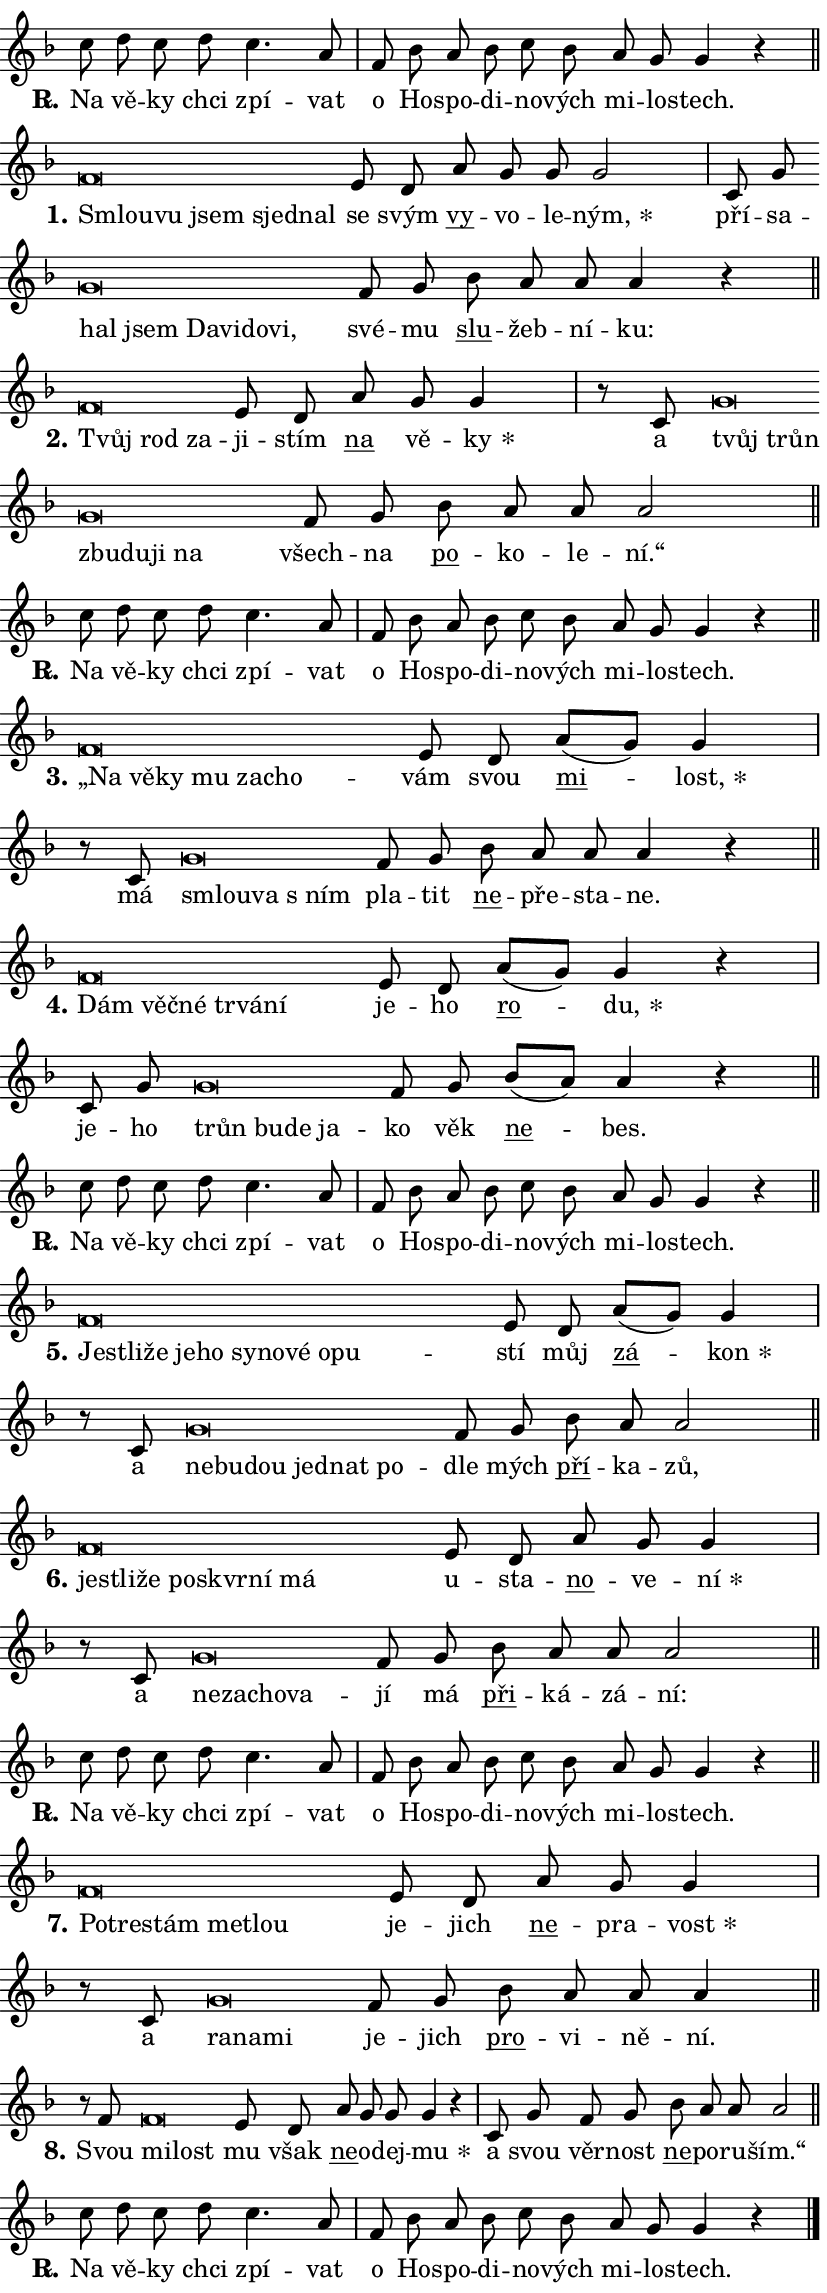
\version "2.24.0"
\header { tagline = "" }
\paper {
  indent = 0\cm
  top-margin = 0\cm
  right-margin = 0.13\cm % to fit lyric hyphens
  bottom-margin = 0\cm
  left-margin = 0\cm
  paper-width = 14\cm
  page-breaking = #ly:one-page-breaking
  system-system-spacing.basic-distance = #11
  score-system-spacing.basic-distance = #11
  ragged-last = ##f
}


%% Author: Thomas Morley
%% https://lists.gnu.org/archive/html/lilypond-user/2020-05/msg00002.html
#(define (line-position grob)
"Returns position of @var[grob} in current system:
   @code{'start}, if at first time-step
   @code{'end}, if at last time-step
   @code{'middle} otherwise
"
  (let* ((col (ly:item-get-column grob))
         (ln (ly:grob-object col 'left-neighbor))
         (rn (ly:grob-object col 'right-neighbor))
         (col-to-check-left (if (ly:grob? ln) ln col))
         (col-to-check-right (if (ly:grob? rn) rn col))
         (break-dir-left
           (and
             (ly:grob-property col-to-check-left 'non-musical #f)
             (ly:item-break-dir col-to-check-left)))
         (break-dir-right
           (and
             (ly:grob-property col-to-check-right 'non-musical #f)
             (ly:item-break-dir col-to-check-right))))
        (cond ((eqv? 1 break-dir-left) 'start)
              ((eqv? -1 break-dir-right) 'end)
              (else 'middle))))

#(define (tranparent-at-line-position vctor)
  (lambda (grob)
  "Relying on @code{line-position} select the relevant enry from @var{vctor}.
Used to determine transparency,"
    (case (line-position grob)
      ((end) (not (vector-ref vctor 0)))
      ((middle) (not (vector-ref vctor 1)))
      ((start) (not (vector-ref vctor 2))))))

noteHeadBreakVisibility =
#(define-music-function (break-visibility)(vector?)
"Makes @code{NoteHead}s transparent relying on @var{break-visibility}"
#{
  \override NoteHead.transparent =
    #(tranparent-at-line-position break-visibility)
#})

#(define delete-ledgers-for-transparent-note-heads
  (lambda (grob)
    "Reads whether a @code{NoteHead} is transparent.
If so this @code{NoteHead} is removed from @code{'note-heads} from
@var{grob}, which is supposed to be @code{LedgerLineSpanner}.
As a result ledgers are not printed for this @code{NoteHead}"
    (let* ((nhds-array (ly:grob-object grob 'note-heads))
           (nhds-list
             (if (ly:grob-array? nhds-array)
                 (ly:grob-array->list nhds-array)
                 '()))
           ;; Relies on the transparent-property being done before
           ;; Staff.LedgerLineSpanner.after-line-breaking is executed.
           ;; This is fragile ...
           (to-keep
             (remove
               (lambda (nhd)
                 (ly:grob-property nhd 'transparent #f))
               nhds-list)))
      ;; TODO find a better method to iterate over grob-arrays, similiar
      ;; to filter/remove etc for lists
      ;; For now rebuilt from scratch
      (set! (ly:grob-object grob 'note-heads)  '())
      (for-each
        (lambda (nhd)
          (ly:pointer-group-interface::add-grob grob 'note-heads nhd))
        to-keep))))

squashNotes = {
  \override NoteHead.X-extent = #'(-0.2 . 0.2)
  \override NoteHead.Y-extent = #'(-0.75 . 0)
  \override NoteHead.stencil =
    #(lambda (grob)
       (let ((pos (ly:grob-property grob 'staff-position)))
         (begin
           (if (< pos -7) (display "ERROR: Lower brevis then expected\n") (display ""))
           (if (<= pos -6) ly:text-interface::print ly:note-head::print))))
}
unSquashNotes = {
  \revert NoteHead.X-extent
  \revert NoteHead.Y-extent
  \revert NoteHead.stencil
}

hideNotes = \noteHeadBreakVisibility #begin-of-line-visible
unHideNotes = \noteHeadBreakVisibility #all-visible

% work-around for resetting accidentals
% https://lilypond.org/doc/v2.23/Documentation/notation/displaying-rhythms#unmetered-music
cadenzaMeasure = {
  \cadenzaOff
  \partial 1024 s1024
  \cadenzaOn
}

#(define-markup-command (accent layout props text) (markup?)
  "Underline accented syllable"
  (interpret-markup layout props
    #{\markup \override #'(offset . 4.3) \underline { #text }#}))

responsum = \markup \concat {
  "R" \hspace #-1.05 \path #0.1 #'((moveto 0 0.07) (lineto 0.9 0.8)) \hspace #0.05 "."
}

spaceSize = #0.6828661417322834 % exact space size for TeX Gyre Schola

\layout {
  \context {
    \Staff
    \remove "Time_signature_engraver"
    \override LedgerLineSpanner.after-line-breaking = #delete-ledgers-for-transparent-note-heads
  }
  \context {
    \Lyrics {
      \override LyricSpace.minimum-distance = \spaceSize
      \override LyricText.font-name = #"TeX Gyre Schola"
      \override LyricText.font-size = 1
      \override StanzaNumber.font-name = #"TeX Gyre Schola Bold"
      \override StanzaNumber.font-size = 1
    }
  }
  \context {
    \Score 
    \override NoteHead.text =
      #(lambda (grob) 
        (let ((pos (ly:grob-property grob 'staff-position)))
          #{\markup {
            \combine
              \halign #-0.55 \raise #(if (= pos -6) 0 0.5) \override #'(thickness . 2) \draw-line #'(3.2 . 0)
              \musicglyph "noteheads.sM1"
          }#}))
  }
}

% magnetic-lyrics.ily
%
%   written by
%     Jean Abou Samra <jean@abou-samra.fr>
%     Werner Lemberg <wl@gnu.org>
%
%   adapted by
%     Jiri Hon <jiri.hon@gmail.com>
%
% Version 2022-Apr-15

% https://www.mail-archive.com/lilypond-user@gnu.org/msg149350.html

#(define (Left_hyphen_pointer_engraver context)
   "Collect syllable-hyphen-syllable occurrences in lyrics and store
them in properties.  This engraver only looks to the left.  For
example, if the lyrics input is @code{foo -- bar}, it does the
following.

@itemize @bullet
@item
Set the @code{text} property of the @code{LyricHyphen} grob between
@q{foo} and @q{bar} to @code{foo}.

@item
Set the @code{left-hyphen} property of the @code{LyricText} grob with
text @q{foo} to the @code{LyricHyphen} grob between @q{foo} and
@q{bar}.
@end itemize

Use this auxiliary engraver in combination with the
@code{lyric-@/text::@/apply-@/magnetic-@/offset!} hook."
   (let ((hyphen #f)
         (text #f))
     (make-engraver
      (acknowledgers
       ((lyric-syllable-interface engraver grob source-engraver)
        (set! text grob)))
      (end-acknowledgers
       ((lyric-hyphen-interface engraver grob source-engraver)
        ;(when (not (grob::has-interface grob 'lyric-space-interface))
          (set! hyphen grob)));)
      ((stop-translation-timestep engraver)
       (when (and text hyphen)
         (ly:grob-set-object! text 'left-hyphen hyphen))
       (set! text #f)
       (set! hyphen #f)))))

#(define (lyric-text::apply-magnetic-offset! grob)
   "If the space between two syllables is less than the value in
property @code{LyricText@/.details@/.squash-threshold}, move the right
syllable to the left so that it gets concatenated with the left
syllable.

Use this function as a hook for
@code{LyricText@/.after-@/line-@/breaking} if the
@code{Left_@/hyphen_@/pointer_@/engraver} is active."
   (let ((hyphen (ly:grob-object grob 'left-hyphen #f)))
     (when hyphen
       (let ((left-text (ly:spanner-bound hyphen LEFT)))
         (when (grob::has-interface left-text 'lyric-syllable-interface)
           (let* ((common (ly:grob-common-refpoint grob left-text X))
                  (this-x-ext (ly:grob-extent grob common X))
                  (left-x-ext
                   (begin
                     ;; Trigger magnetism for left-text.
                     (ly:grob-property left-text 'after-line-breaking)
                     (ly:grob-extent left-text common X)))
                  ;; `delta` is the gap width between two syllables.
                  (delta (- (interval-start this-x-ext)
                            (interval-end left-x-ext)))
                  (details (ly:grob-property grob 'details))
                  (threshold (assoc-get 'squash-threshold details 0.2)))
             (when (< delta threshold)
               (let* (;; We have to manipulate the input text so that
                      ;; ligatures crossing syllable boundaries are not
                      ;; disabled.  For languages based on the Latin
                      ;; script this is essentially a beautification.
                      ;; However, for non-Western scripts it can be a
                      ;; necessity.
                      (lt (ly:grob-property left-text 'text))
                      (rt (ly:grob-property grob 'text))
                      (is-space (grob::has-interface hyphen 'lyric-space-interface))
                      (space (if is-space " " ""))
                      (extra-delta (if is-space spaceSize 0))
                      ;; Append new syllable.
                      (ltrt-space (if (and (string? lt) (string? rt))
                                (string-append lt space rt)
                                (make-concat-markup (list lt space rt))))
                      ;; Right-align `ltrt` to the right side.
                      (ltrt-space-markup (grob-interpret-markup
                               grob
                               (make-translate-markup
                                (cons (interval-length this-x-ext) 0)
                                (make-right-align-markup ltrt-space)))))
                 (begin
                   ;; Don't print `left-text`.
                   (ly:grob-set-property! left-text 'stencil #f)
                   ;; Set text and stencil (which holds all collected
                   ;; syllables so far) and shift it to the left.
                   (ly:grob-set-property! grob 'text ltrt-space)
                   (ly:grob-set-property! grob 'stencil ltrt-space-markup)
                   (ly:grob-translate-axis! grob (- (- delta extra-delta)) X))))))))))


#(define (lyric-hyphen::displace-bounds-first grob)
   ;; Make very sure this callback isn't triggered too early.
   (let ((left (ly:spanner-bound grob LEFT))
         (right (ly:spanner-bound grob RIGHT)))
     (ly:grob-property left 'after-line-breaking)
     (ly:grob-property right 'after-line-breaking)
     (ly:lyric-hyphen::print grob)))

squashThreshold = #0.4

\layout {
  \context {
    \Lyrics
    \consists #Left_hyphen_pointer_engraver
    \override LyricText.after-line-breaking =
      #lyric-text::apply-magnetic-offset!
    \override LyricHyphen.stencil = #lyric-hyphen::displace-bounds-first
    \override LyricText.details.squash-threshold = \squashThreshold
    \override LyricHyphen.minimum-distance = 0
    \override LyricHyphen.minimum-length = \squashThreshold
  }
}

squashText = \override LyricText.details.squash-threshold = 9999
unSquashText = \override LyricText.details.squash-threshold = \squashThreshold

leftText = \override LyricText.self-alignment-X = #LEFT
unLeftText = \revert LyricText.self-alignment-X

starOffset = #(lambda (grob) 
                (let ((x_offset (ly:self-alignment-interface::aligned-on-x-parent grob)))
                  (if (= x_offset 0) 0 (+ x_offset 1.2))))

star = #(define-music-function (syllable)(string?)
"Append star separator at the end of a syllable"
#{
  \once \override LyricText.X-offset = #starOffset
  \lyricmode { \markup {
    #syllable
    \override #'((font-name . "TeX Gyre Schola Bold")) \hspace #0.2 \lower #0.65 \larger "*"
  } }
#})

starAccent = #(define-music-function (syllable)(string?)
"Append star separator at the end of a syllable and make accent"
#{
  \once \override LyricText.X-offset = #starOffset
  \lyricmode { \markup {
    \accent #syllable
    \override #'((font-name . "TeX Gyre Schola Bold")) \hspace #0.2 \lower #0.65 \larger "*"
  } }
#})

breath = #(define-music-function (syllable)(string?)
"Append breathing indicator at the end of a syllable"
#{
  \lyricmode { \markup { #syllable "+" } }
#})

optionalBreath = #(define-music-function (syllable)(string?)
"Append optional breathing indicator at the end of a syllable"
#{
  \lyricmode { \markup { #syllable "(+)" } }
#})


\score {
    <<
        \new Voice = "melody" { \cadenzaOn \key f \major \relative { c''8 d c d c4. a8 \cadenzaMeasure \bar "|" f bes a bes \bar "" c bes \bar "" a g g4 r \cadenzaMeasure \bar "||" \break } }
        \new Lyrics \lyricsto "melody" { \lyricmode { \set stanza = \responsum
Na vě -- ky chci zpí -- vat o Ho -- spo -- di -- no -- vých mi -- lo -- stech. } }
    >>
    \layout {}
}

\score {
    <<
        \new Voice = "melody" { \cadenzaOn \key f \major \relative { \squashNotes f'\breve*1/16 \hideNotes \breve*1/16 \bar "" \breve*1/16 \bar "" \breve*1/16 \breve*1/16 \bar "" \unHideNotes \unSquashNotes e8 d \bar "" a' g g g2 \cadenzaMeasure \bar "|" c,8 g' \bar "" \squashNotes g\breve*1/16 \hideNotes \breve*1/16 \bar "" \breve*1/16 \bar "" \breve*1/16 \bar "" \breve*1/16 \breve*1/16 \bar "" \unHideNotes \unSquashNotes f8 g \bar "" bes a a a4 r \cadenzaMeasure \bar "||" \break } }
        \new Lyrics \lyricsto "melody" { \lyricmode { \set stanza = "1."
\leftText Smlou -- \squashText vu jsem sjed -- nal \unLeftText \unSquashText se svým \markup \accent vy -- vo -- le -- \star ným, pří -- sa -- \leftText hal \squashText jsem Da -- vi -- do -- vi, \unLeftText \unSquashText své -- mu \markup \accent slu -- žeb -- ní -- ku: } }
    >>
    \layout {}
}

\score {
    <<
        \new Voice = "melody" { \cadenzaOn \key f \major \relative { \squashNotes f'\breve*1/16 \hideNotes \breve*1/16 \breve*1/16 \bar "" \unHideNotes \unSquashNotes e8 d \bar "" a' g g4 \cadenzaMeasure \bar "|" r8 c,8 \squashNotes g'\breve*1/16 \hideNotes \breve*1/16 \bar "" \breve*1/16 \bar "" \breve*1/16 \bar "" \breve*1/16 \breve*1/16 \bar "" \unHideNotes \unSquashNotes f8 g \bar "" bes a a a2 \cadenzaMeasure \bar "||" \break } }
        \new Lyrics \lyricsto "melody" { \lyricmode { \set stanza = "2."
\leftText Tvůj \squashText rod za -- \unLeftText \unSquashText ji -- stím \markup \accent na vě -- \star ky a \leftText tvůj \squashText trůn zbu -- du -- ji na \unLeftText \unSquashText všech -- na \markup \accent po -- ko -- le -- ní.“ } }
    >>
    \layout {}
}

\score {
    <<
        \new Voice = "melody" { \cadenzaOn \key f \major \relative { c''8 d c d c4. a8 \cadenzaMeasure \bar "|" f bes a bes \bar "" c bes \bar "" a g g4 r \cadenzaMeasure \bar "||" \break } }
        \new Lyrics \lyricsto "melody" { \lyricmode { \set stanza = \responsum
Na vě -- ky chci zpí -- vat o Ho -- spo -- di -- no -- vých mi -- lo -- stech. } }
    >>
    \layout {}
}

\score {
    <<
        \new Voice = "melody" { \cadenzaOn \key f \major \relative { \squashNotes f'\breve*1/16 \hideNotes \breve*1/16 \bar "" \breve*1/16 \bar "" \breve*1/16 \bar "" \breve*1/16 \breve*1/16 \bar "" \unHideNotes \unSquashNotes e8 d \bar "" a'[( g)] g4 \cadenzaMeasure \bar "|" r8 c,8 \squashNotes g'\breve*1/16 \hideNotes \breve*1/16 \breve*1/16 \bar "" \unHideNotes \unSquashNotes f8 g \bar "" bes a a a4 r \cadenzaMeasure \bar "||" \break } }
        \new Lyrics \lyricsto "melody" { \lyricmode { \set stanza = "3."
\leftText „Na \squashText vě -- ky mu za -- cho -- \unLeftText \unSquashText vám svou \markup \accent mi -- \star lost, má \leftText smlou -- \squashText va "s ním" \unLeftText \unSquashText pla -- tit \markup \accent ne -- pře -- sta -- ne. } }
    >>
    \layout {}
}

\score {
    <<
        \new Voice = "melody" { \cadenzaOn \key f \major \relative { \squashNotes f'\breve*1/16 \hideNotes \breve*1/16 \bar "" \breve*1/16 \bar "" \breve*1/16 \bar "" \breve*1/16 \breve*1/16 \bar "" \unHideNotes \unSquashNotes e8 d \bar "" a'[( g)] g4 r \cadenzaMeasure \bar "|" c,8 g' \bar "" \squashNotes g\breve*1/16 \hideNotes \breve*1/16 \bar "" \breve*1/16 \breve*1/16 \bar "" \unHideNotes \unSquashNotes f8 g \bar "" bes[( a)] a4 r \cadenzaMeasure \bar "||" \break } }
        \new Lyrics \lyricsto "melody" { \lyricmode { \set stanza = "4."
\leftText Dám \squashText věč -- né tr -- vá -- ní \unLeftText \unSquashText je -- ho \markup \accent ro -- \star du, je -- ho \leftText trůn \squashText bu -- de ja -- \unLeftText \unSquashText ko věk \markup \accent ne -- bes. } }
    >>
    \layout {}
}

\score {
    <<
        \new Voice = "melody" { \cadenzaOn \key f \major \relative { c''8 d c d c4. a8 \cadenzaMeasure \bar "|" f bes a bes \bar "" c bes \bar "" a g g4 r \cadenzaMeasure \bar "||" \break } }
        \new Lyrics \lyricsto "melody" { \lyricmode { \set stanza = \responsum
Na vě -- ky chci zpí -- vat o Ho -- spo -- di -- no -- vých mi -- lo -- stech. } }
    >>
    \layout {}
}

\score {
    <<
        \new Voice = "melody" { \cadenzaOn \key f \major \relative { \squashNotes f'\breve*1/16 \hideNotes \breve*1/16 \bar "" \breve*1/16 \bar "" \breve*1/16 \bar "" \breve*1/16 \bar "" \breve*1/16 \bar "" \breve*1/16 \bar "" \breve*1/16 \bar "" \breve*1/16 \breve*1/16 \bar "" \unHideNotes \unSquashNotes e8 d \bar "" a'[( g)] g4 \cadenzaMeasure \bar "|" r8 c,8 \squashNotes g'\breve*1/16 \hideNotes \breve*1/16 \bar "" \breve*1/16 \bar "" \breve*1/16 \bar "" \breve*1/16 \breve*1/16 \bar "" \unHideNotes \unSquashNotes f8 g \bar "" bes a a2 \cadenzaMeasure \bar "||" \break } }
        \new Lyrics \lyricsto "melody" { \lyricmode { \set stanza = "5."
\leftText Je -- \squashText stli -- že je -- ho sy -- no -- vé o -- pu -- \unLeftText \unSquashText stí můj \markup \accent zá -- \star kon a \leftText ne -- \squashText bu -- dou jed -- nat po -- \unLeftText \unSquashText dle mých \markup \accent pří -- ka -- zů, } }
    >>
    \layout {}
}

\score {
    <<
        \new Voice = "melody" { \cadenzaOn \key f \major \relative { \squashNotes f'\breve*1/16 \hideNotes \breve*1/16 \bar "" \breve*1/16 \bar "" \breve*1/16 \bar "" \breve*1/16 \bar "" \breve*1/16 \breve*1/16 \bar "" \unHideNotes \unSquashNotes e8 d \bar "" a' g g4 \cadenzaMeasure \bar "|" r8 c,8 \squashNotes g'\breve*1/16 \hideNotes \breve*1/16 \bar "" \breve*1/16 \breve*1/16 \bar "" \unHideNotes \unSquashNotes f8 g \bar "" bes a a a2 \cadenzaMeasure \bar "||" \break } }
        \new Lyrics \lyricsto "melody" { \lyricmode { \set stanza = "6."
\leftText je -- \squashText stli -- že po -- skvr -- ní má \unLeftText \unSquashText u -- sta -- \markup \accent no -- ve -- \star ní a \leftText ne -- \squashText za -- cho -- va -- \unLeftText \unSquashText jí má \markup \accent při -- ká -- zá -- ní: } }
    >>
    \layout {}
}

\score {
    <<
        \new Voice = "melody" { \cadenzaOn \key f \major \relative { c''8 d c d c4. a8 \cadenzaMeasure \bar "|" f bes a bes \bar "" c bes \bar "" a g g4 r \cadenzaMeasure \bar "||" \break } }
        \new Lyrics \lyricsto "melody" { \lyricmode { \set stanza = \responsum
Na vě -- ky chci zpí -- vat o Ho -- spo -- di -- no -- vých mi -- lo -- stech. } }
    >>
    \layout {}
}

\score {
    <<
        \new Voice = "melody" { \cadenzaOn \key f \major \relative { \squashNotes f'\breve*1/16 \hideNotes \breve*1/16 \bar "" \breve*1/16 \bar "" \breve*1/16 \breve*1/16 \bar "" \unHideNotes \unSquashNotes e8 d \bar "" a' g g4 \cadenzaMeasure \bar "|" r8 c,8 \squashNotes g'\breve*1/16 \hideNotes \breve*1/16 \breve*1/16 \bar "" \unHideNotes \unSquashNotes f8 g \bar "" bes a a a4 \cadenzaMeasure \bar "||" \break } }
        \new Lyrics \lyricsto "melody" { \lyricmode { \set stanza = "7."
\leftText Po -- \squashText tre -- stám me -- tlou \unLeftText \unSquashText je -- jich \markup \accent ne -- pra -- \star vost a \leftText ra -- \squashText na -- mi \unLeftText \unSquashText je -- jich \markup \accent pro -- vi -- ně -- ní. } }
    >>
    \layout {}
}

\score {
    <<
        \new Voice = "melody" { \cadenzaOn \key f \major \relative { r8 f'8 \squashNotes f\breve*1/16 \hideNotes \breve*1/16 \bar "" \unHideNotes \unSquashNotes e8 d \bar "" a' g g g4 r \cadenzaMeasure \bar "|" c,8 g'8 f8 g \bar "" bes a a a2 \cadenzaMeasure \bar "||" \break } }
        \new Lyrics \lyricsto "melody" { \lyricmode { \set stanza = "8."
Svou \leftText mi -- \squashText lost \unLeftText \unSquashText mu však \markup \accent ne -- o -- dej -- \star mu a svou věr -- nost \markup \accent ne -- po -- ru -- ším.“ } }
    >>
    \layout {}
}

\score {
    <<
        \new Voice = "melody" { \cadenzaOn \key f \major \relative { c''8 d c d c4. a8 \cadenzaMeasure \bar "|" f bes a bes \bar "" c bes \bar "" a g g4 r \cadenzaMeasure \bar "||" \break } \bar "|." }
        \new Lyrics \lyricsto "melody" { \lyricmode { \set stanza = \responsum
Na vě -- ky chci zpí -- vat o Ho -- spo -- di -- no -- vých mi -- lo -- stech. } }
    >>
    \layout {}
}
